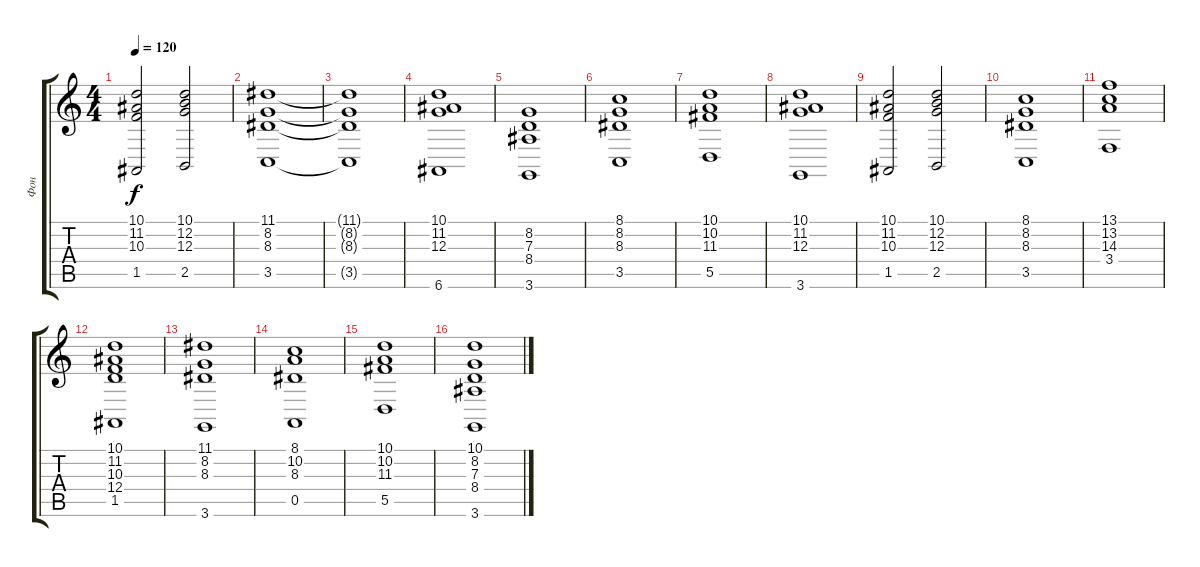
\track ("Фон" "Фон") {instrument synthstrings1}
\staff {score tabs}
\tuning (E4 B3 G3 D3 A2 E2) {hide}
\ts (4 4)
\tempo 120
\clef g2
\ks c
(10.1 11.2 10.3 1.5).2{dy f} (10.1 12.2 12.3 2.5).2 |
(11.1 8.2 8.3 3.5).1 |
(11.1{t} 8.2{t} 8.3{t} 3.5{t}).1 |
(10.1 11.2 12.3 6.6).1 |
(8.2 7.3 8.4 3.6).1 |
(8.1 8.2 8.3 3.5).1 |
(10.1 10.2 11.3 5.5).1 |
(10.1 11.2 12.3 3.6).1 |
(10.1 11.2 10.3 1.5).2 (10.1 12.2 12.3 2.5).2 |
(8.1 8.2 8.3 3.5).1 |
(13.1 13.2 14.3 3.4).1 |
(10.1 11.2 10.3 12.4 1.5).1 |
(11.1 8.2 8.3 3.6).1 |
(8.1 10.2 8.3 0.5).1 |
(10.1 10.2 11.3 5.5).1 |
(10.1 8.2 7.3 8.4 3.6).1
